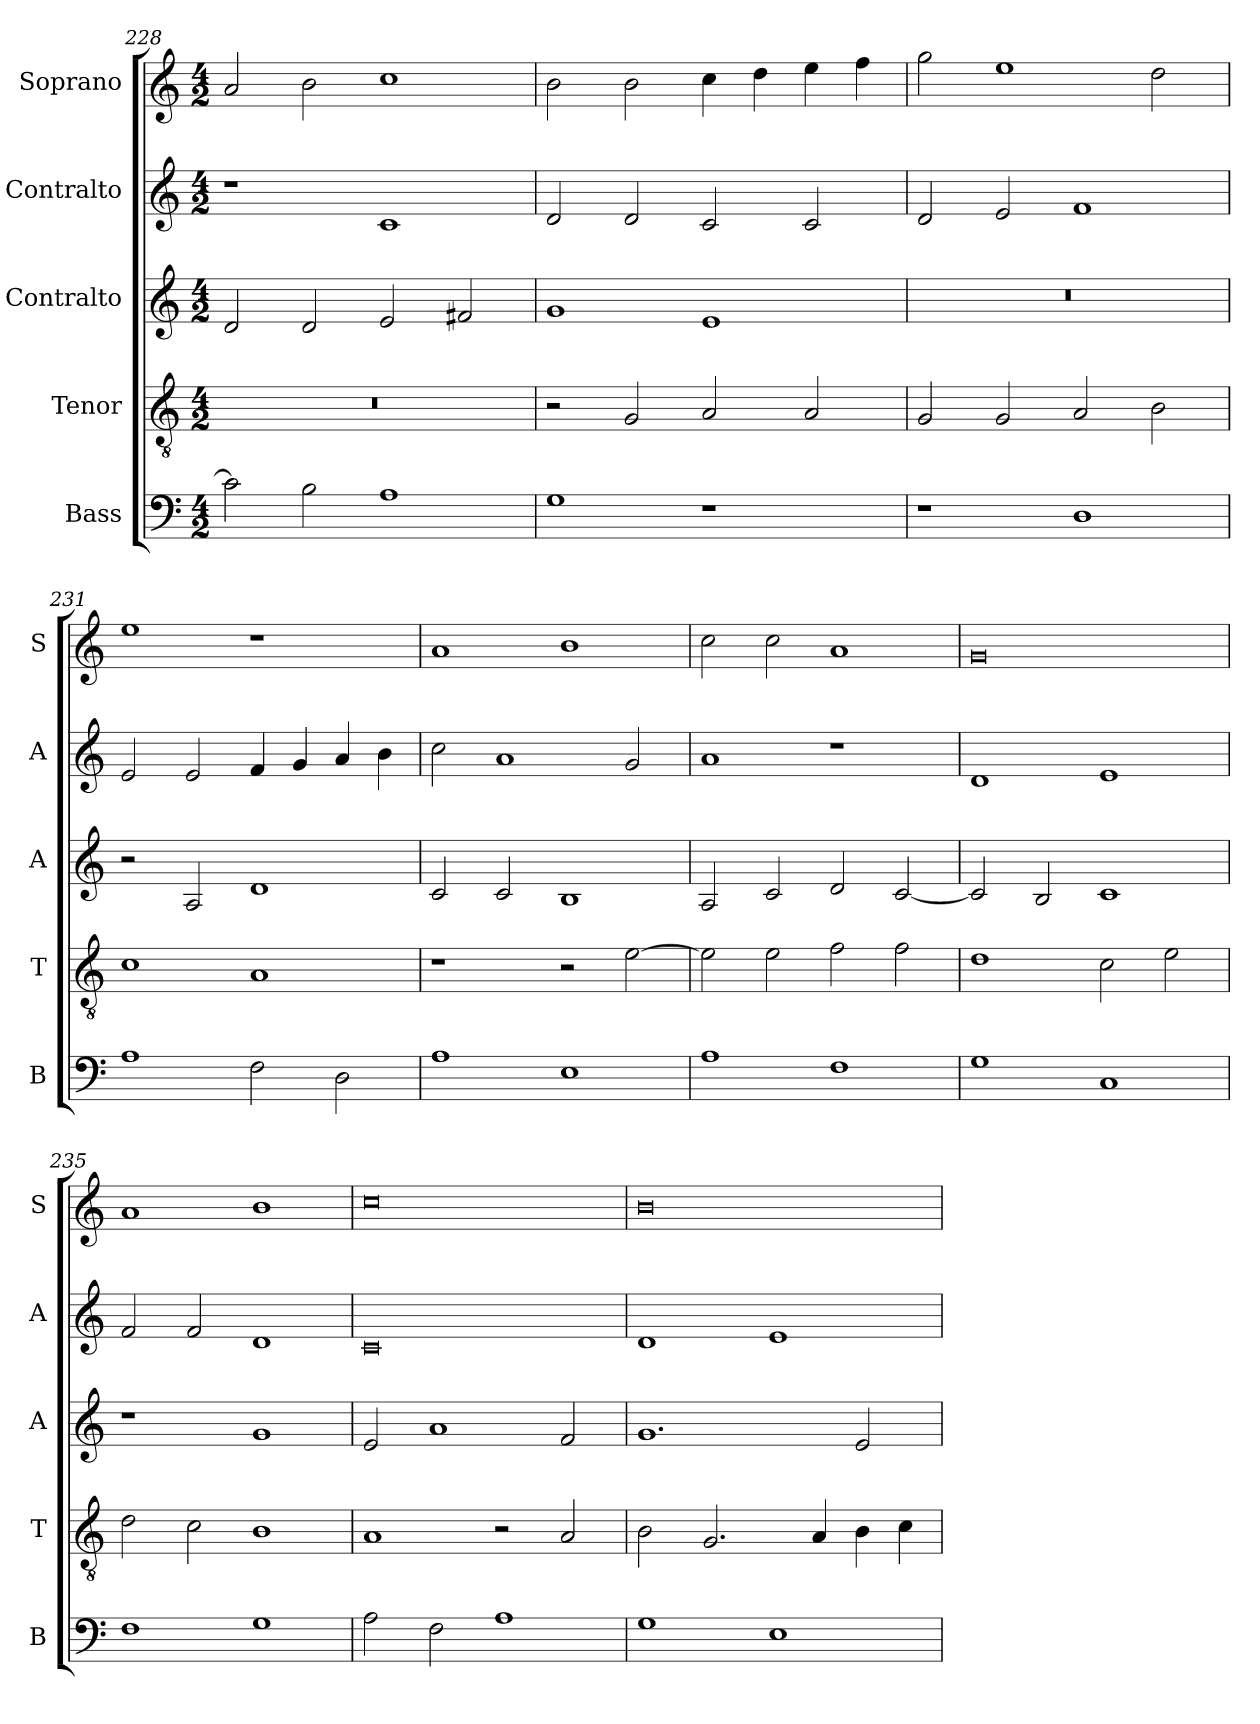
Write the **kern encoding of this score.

**kern	**kern	**kern	**kern	**kern
*part5	*part4	*part3	*part2	*part1
*staff5	*staff4	*staff3	*staff2	*staff1
*I"Bass	*I"Tenor	*I"Contralto	*I"Contralto	*I"Soprano
*I'B	*I'T	*I'A	*I'A	*I'S
*clefF4	*clefGv2	*clefG2	*clefG2	*clefG2
*k[]	*k[]	*k[]	*k[]	*k[]
*G:mix	*G:mix	*G:mix	*G:mix	*G:mix
*M4/2	*M4/2	*M4/2	*M4/2	*M4/2
=228	=228	=228	=228	=228
2c]	0r	2d	1r	2a
2B	.	2d	.	2b
1A	.	2e	1c	1cc
.	.	2f#X	.	.
=229	=229	=229	=229	=229
1G	2r	1g	2d	2b
.	2G	.	2d	2b
1r	2A	1e	2c	4cc
.	.	.	.	4dd
.	2A	.	2c	4ee
.	.	.	.	4ff
=230	=230	=230	=230	=230
1r	2G	0r	2d	2gg
.	2G	.	2e	1ee
1D	2A	.	1f	.
.	2B	.	.	2dd
=231	=231	=231	=231	=231
1A	1c	2r	2e	1ee
.	.	2A	2e	.
2F	1A	1d	4f	1r
.	.	.	4g	.
2D	.	.	4a	.
.	.	.	4b	.
=232	=232	=232	=232	=232
1A	1r	2c	2cc	1a
.	.	2c	1a	.
1E	2r	1B	.	1b
.	[2e	.	2g	.
=233	=233	=233	=233	=233
1A	2e]	2A	1a	2cc
.	2e	2c	.	2cc
1F	2f	2d	1r	1a
.	2f	[2c	.	.
=234	=234	=234	=234	=234
1G	1d	2c]	1d	0g
.	.	2B	.	.
1C	2c	1c	1e	.
.	2e	.	.	.
=235	=235	=235	=235	=235
1F	2d	1r	2f	1a
.	2c	.	2f	.
1G	1B	1g	1d	1b
=236	=236	=236	=236	=236
2A	1A	2e	0c	0cc
2F	.	1a	.	.
1A	2r	.	.	.
.	2A	2f	.	.
=237	=237	=237	=237	=237
1G	2B	1.g	1d	0b
.	2.G	.	.	.
1E	.	.	1e	.
.	4A	.	.	.
.	4B	2e	.	.
.	4c	.	.	.
=	=	=	=	=
*-	*-	*-	*-	*-
